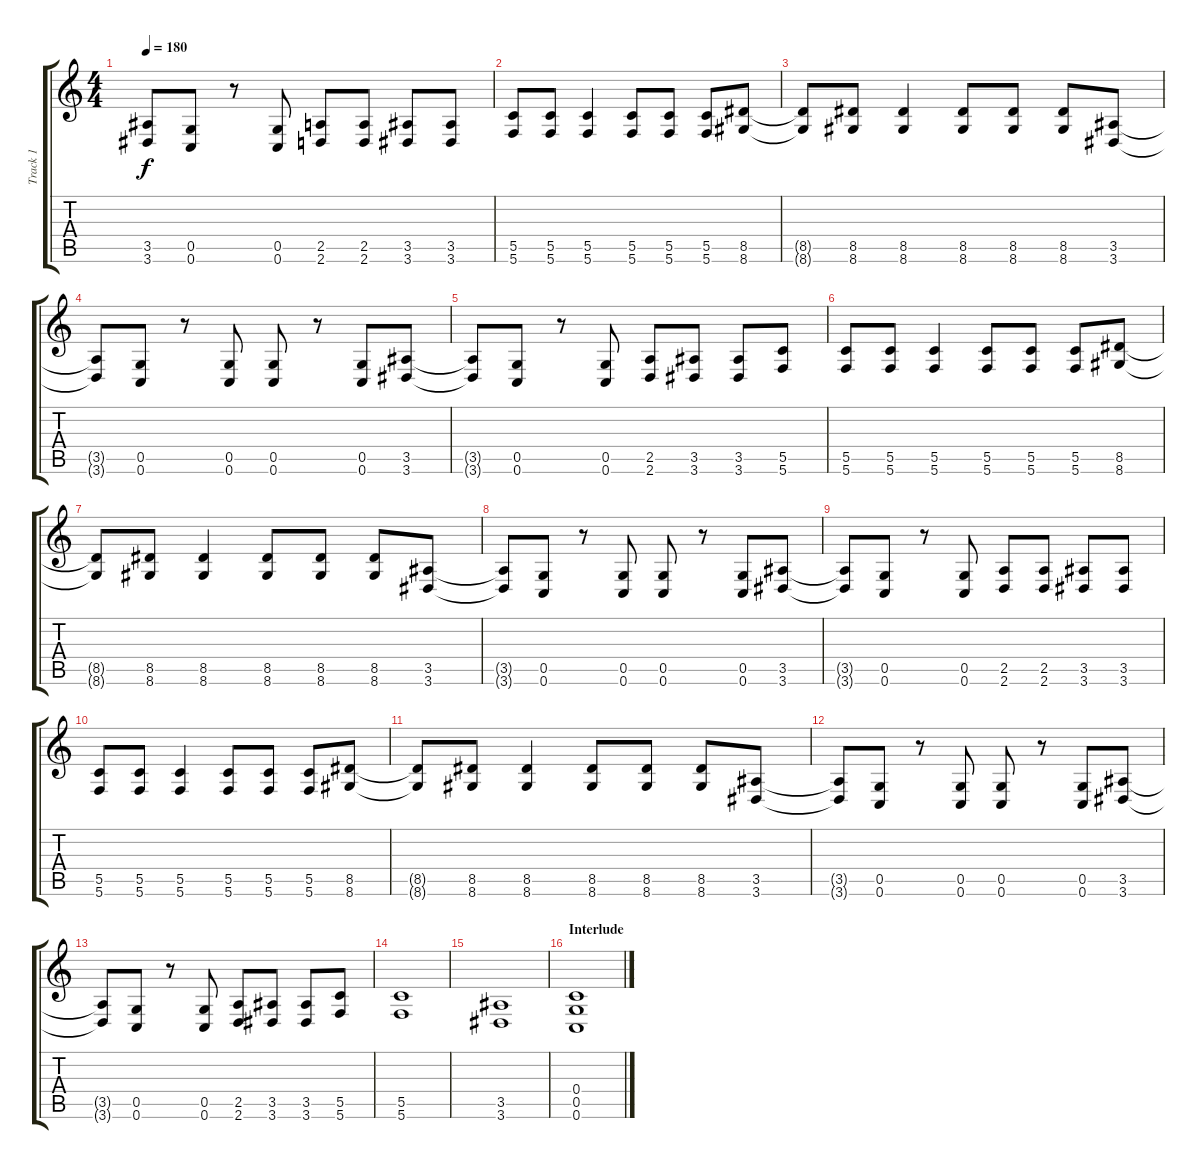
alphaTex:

\track ("Track 1" "Track 1") {instrument distortionguitar}
\staff {score tabs}
\tuning (D4 A3 F3 C3 G2 C2) {hide}
\ts (4 4)
\tempo 180
\clef g2
\ks c
(3.5{t} 3.6{t}).8{dy f} (0.5 0.6).8 r.8 (0.5 0.6).8 (2.5 2.6).8 (2.5 2.6).8 (3.5 3.6).8 (3.5 3.6).8 |
(5.5 5.6).8 (5.5 5.6).8 (5.5 5.6).4 (5.5 5.6).8 (5.5 5.6).8 (5.5 5.6).8 (8.5 8.6).8 |
(8.5{t} 8.6{t}).8 (8.5 8.6).8 (8.5 8.6).4 (8.5 8.6).8 (8.5 8.6).8 (8.5 8.6).8 (3.5 3.6).8 |
(3.5{t} 3.6{t}).8 (0.5 0.6).8 r.8 (0.5 0.6).8 (0.5 0.6).8 r.8 (0.5 0.6).8 (3.5 3.6).8 |
(3.5{t} 3.6{t}).8 (0.5 0.6).8 r.8 (0.5 0.6).8 (2.5 2.6).8 (3.5 3.6).8 (3.5 3.6).8 (5.5 5.6).8 |
(5.5 5.6).8 (5.5 5.6).8 (5.5 5.6).4 (5.5 5.6).8 (5.5 5.6).8 (5.5 5.6).8 (8.5 8.6).8 |
(8.5{t} 8.6{t}).8 (8.5 8.6).8 (8.5 8.6).4 (8.5 8.6).8 (8.5 8.6).8 (8.5 8.6).8 (3.5 3.6).8 |
(3.5{t} 3.6{t}).8 (0.5 0.6).8 r.8 (0.5 0.6).8 (0.5 0.6).8 r.8 (0.5 0.6).8 (3.5 3.6).8 |
(3.5{t} 3.6{t}).8 (0.5 0.6).8 r.8 (0.5 0.6).8 (2.5 2.6).8 (2.5 2.6).8 (3.5 3.6).8 (3.5 3.6).8 |
(5.5 5.6).8 (5.5 5.6).8 (5.5 5.6).4 (5.5 5.6).8 (5.5 5.6).8 (5.5 5.6).8 (8.5 8.6).8 |
(8.5{t} 8.6{t}).8 (8.5 8.6).8 (8.5 8.6).4 (8.5 8.6).8 (8.5 8.6).8 (8.5 8.6).8 (3.5 3.6).8 |
(3.5{t} 3.6{t}).8 (0.5 0.6).8 r.8 (0.5 0.6).8 (0.5 0.6).8 r.8 (0.5 0.6).8 (3.5 3.6).8 |
(3.5{t} 3.6{t}).8 (0.5 0.6).8 r.8 (0.5 0.6).8 (2.5 2.6).8 (3.5 3.6).8 (3.5 3.6).8 (5.5 5.6).8 |
(5.5 5.6).1 |
(3.5 3.6).1 |
\section ("" "Interlude")
(0.4 0.5 0.6).1
